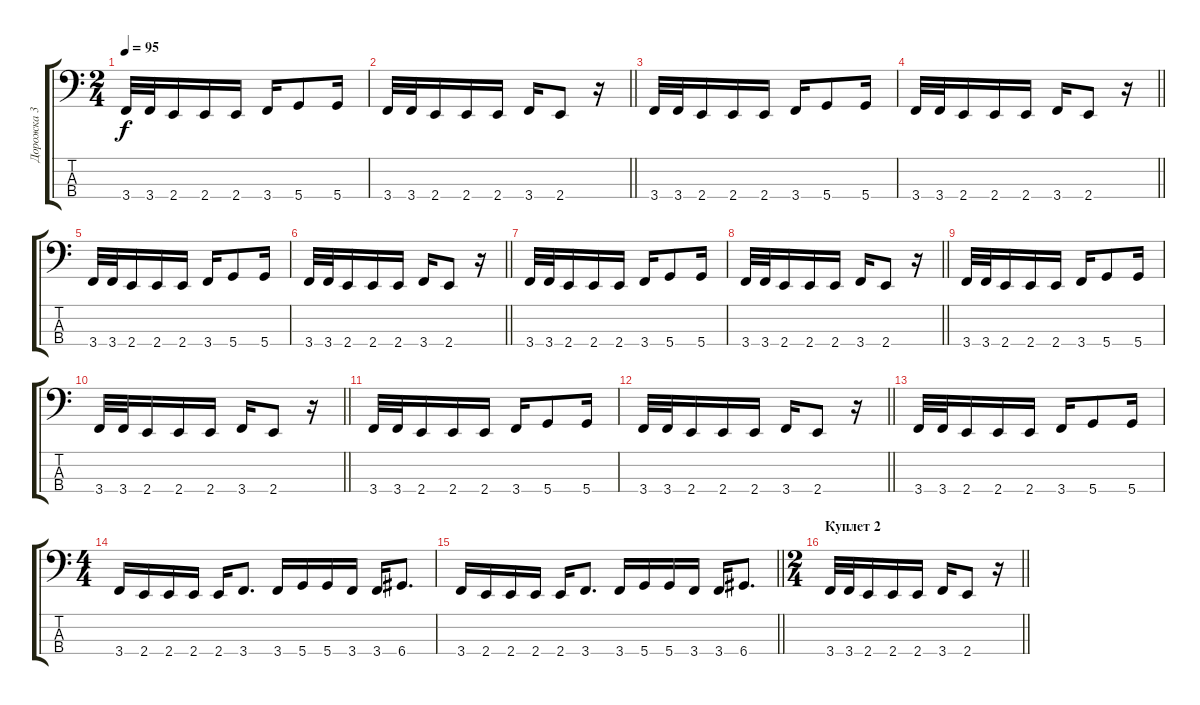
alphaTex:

\track ("Дорожка 3" "Дорожка 3") {instrument electricbassfinger}
\staff {score tabs}
\tuning (G2 D2 A1 D1) {hide}
\ts (2 4)
\tempo 95
\clef f4
\ks c
3.4.32{dy f} 3.4.32 2.4.16 2.4.16 2.4.16 3.4.16 5.4.8 5.4.16 |
\barLineRight lightlight
3.4.32 3.4.32 2.4.16 2.4.16 2.4.16 3.4.16 2.4.8 r.16 |
3.4.32 3.4.32 2.4.16 2.4.16 2.4.16 3.4.16 5.4.8 5.4.16 |
\barLineRight lightlight
3.4.32 3.4.32 2.4.16 2.4.16 2.4.16 3.4.16 2.4.8 r.16 |
3.4.32 3.4.32 2.4.16 2.4.16 2.4.16 3.4.16 5.4.8 5.4.16 |
\barLineRight lightlight
3.4.32 3.4.32 2.4.16 2.4.16 2.4.16 3.4.16 2.4.8 r.16 |
3.4.32 3.4.32 2.4.16 2.4.16 2.4.16 3.4.16 5.4.8 5.4.16 |
\barLineRight lightlight
3.4.32 3.4.32 2.4.16 2.4.16 2.4.16 3.4.16 2.4.8 r.16 |
3.4.32 3.4.32 2.4.16 2.4.16 2.4.16 3.4.16 5.4.8 5.4.16 |
\barLineRight lightlight
3.4.32 3.4.32 2.4.16 2.4.16 2.4.16 3.4.16 2.4.8 r.16 |
3.4.32 3.4.32 2.4.16 2.4.16 2.4.16 3.4.16 5.4.8 5.4.16 |
\barLineRight lightlight
3.4.32 3.4.32 2.4.16 2.4.16 2.4.16 3.4.16 2.4.8 r.16 |
3.4.32 3.4.32 2.4.16 2.4.16 2.4.16 3.4.16 5.4.8 5.4.16 |
\ts (4 4)
3.4.16 2.4.16 2.4.16 2.4.16 2.4.16 3.4.8{d} 3.4.16 5.4.16 5.4.16 3.4.16 3.4.16 6.4.8{d} |
\barLineRight lightlight
3.4.16 2.4.16 2.4.16 2.4.16 2.4.16 3.4.8{d} 3.4.16 5.4.16 5.4.16 3.4.16 3.4.16 6.4.8{d} |
\ts (2 4)
\section ("" "Куплет 2")
\barLineRight lightlight
3.4.32 3.4.32 2.4.16 2.4.16 2.4.16 3.4.16 2.4.8 r.16
